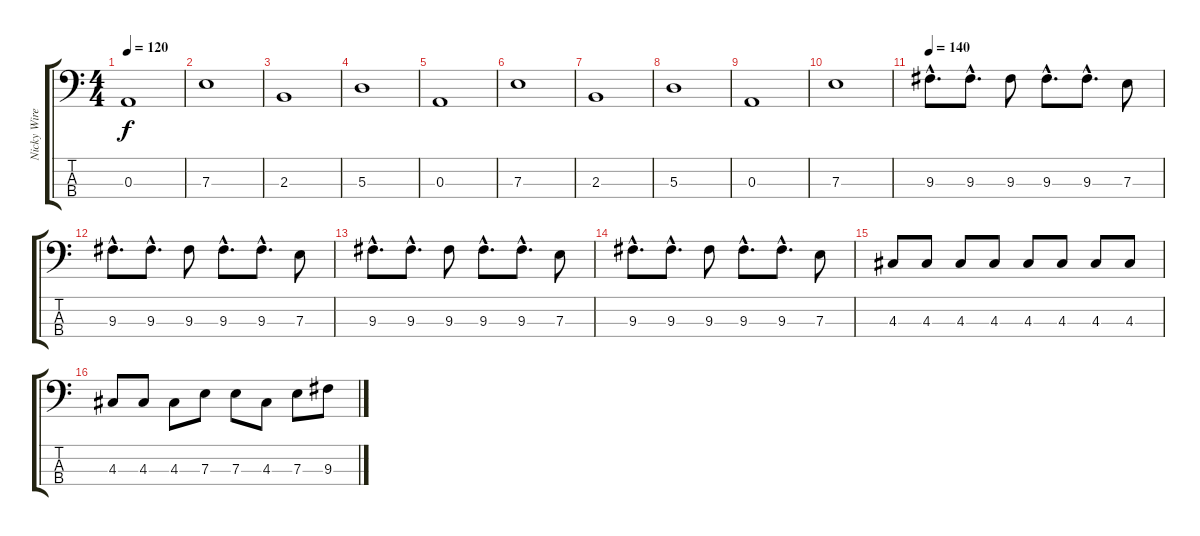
\track ("Nicky Wire" "Nicky Wire") {instrument electricbasspick}
\staff {score tabs}
\tuning (G2 D2 A1 E1) {hide}
\ts (4 4)
\tempo 120
\clef f4
\ks c
0.3.1{dy f} |
7.3.1 |
2.3.1 |
5.3.1 |
0.3.1 |
7.3.1 |
2.3.1 |
5.3.1 |
0.3.1 |
7.3.1 |
\tempo 140
9.3{hac}.8{d} 9.3{hac}.8{d} 9.3.8 9.3{hac}.8{d} 9.3{hac}.8{d} 7.3.8 |
9.3{hac}.8{d} 9.3{hac}.8{d} 9.3.8 9.3{hac}.8{d} 9.3{hac}.8{d} 7.3.8 |
9.3{hac}.8{d} 9.3{hac}.8{d} 9.3.8 9.3{hac}.8{d} 9.3{hac}.8{d} 7.3.8 |
9.3{hac}.8{d} 9.3{hac}.8{d} 9.3.8 9.3{hac}.8{d} 9.3{hac}.8{d} 7.3.8 |
4.3.8 4.3.8 4.3.8 4.3.8 4.3.8 4.3.8 4.3.8 4.3.8 |
4.3.8 4.3.8 4.3.8 7.3.8 7.3.8 4.3.8 7.3.8 9.3.8
